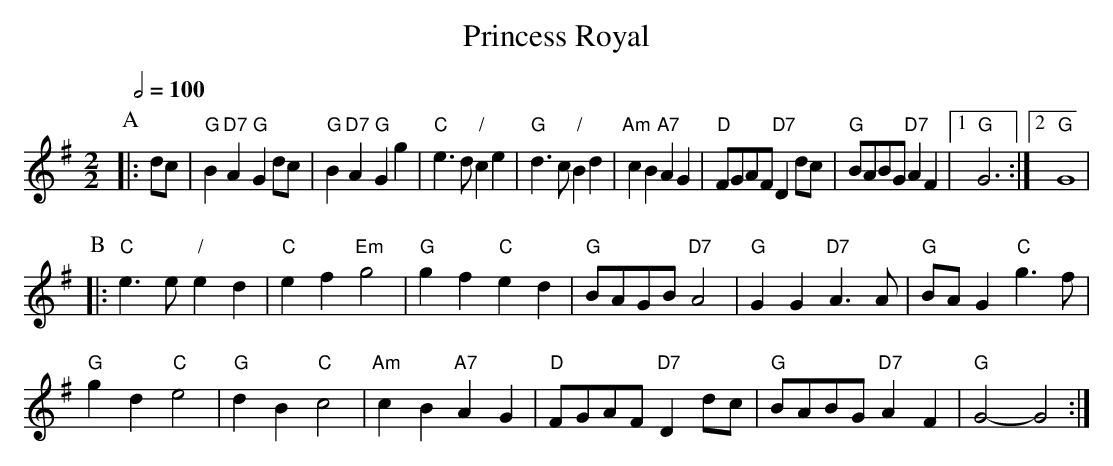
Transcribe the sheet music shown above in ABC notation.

X:1
T:Princess Royal
Q:1/2=100
M:2/2
L:1/8
K:G
P:A
|: dc | "G"B2 "D7"A2 "G"G2 dc | "G"B2 "D7"A2 "G"G2g2 | "C"e3 d "/"c2e2 | "G"d3c "/"B2d2 |\
"Am"c2B2 "A7"A2G2 | "D"FGAF "D7"D2dc | "G"BABG "D7"A2F2 |1 "G"G6 :|2 "G"G8 |
P:B
|: "C"e3e "/"e2d2 | "C"e2f2 "Em"g4 | "G"g2f2 "C"e2d2 | "G"BAGB "D7"A4 | "G"G2G2 "D7"A3A | "G"BAG2 "C"g3f |
"G"g2d2 "C"e4 | "G"d2B2 "C"c4 | "Am"c2B2 "A7"A2G2 | "D"FGAF "D7"D2dc | "G"BABG "D7"A2F2 | "G"G4- G4 :|
